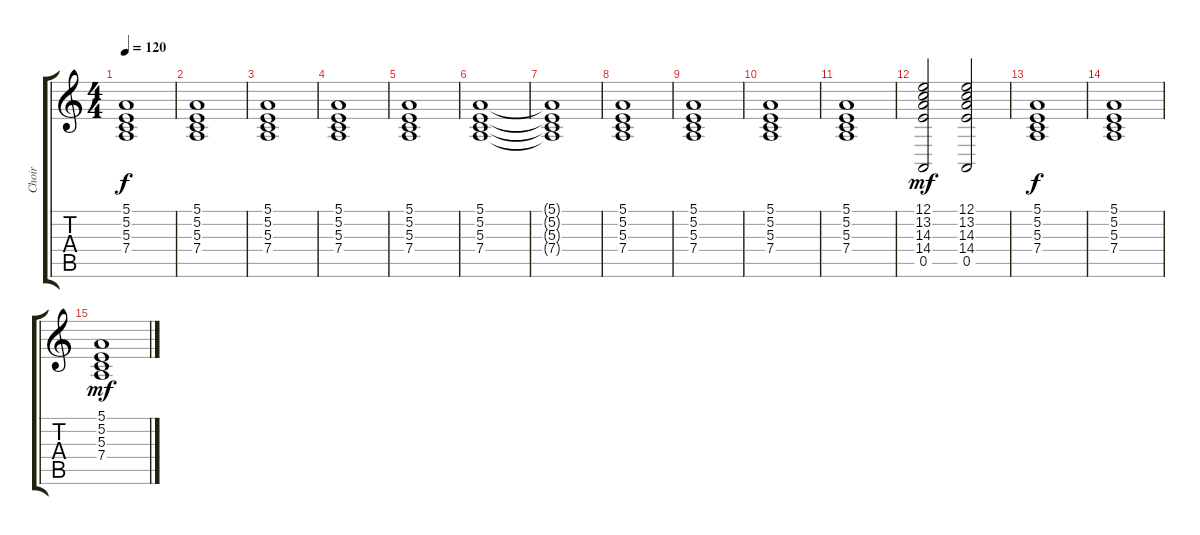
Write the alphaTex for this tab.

\track ("Choir" "Choir") {instrument choiraahs}
\staff {score tabs}
\tuning (E4 B3 G3 D3 A2 E2) {hide}
\ts (4 4)
\tempo 120
\clef g2
\ks c
(5.1 5.2 5.3 7.4).1{dy f} |
(5.1 5.2 5.3 7.4).1 |
(5.1 5.2 5.3 7.4).1 |
(5.1 5.2 5.3 7.4).1 |
(5.1 5.2 5.3 7.4).1 |
(5.1 5.2 5.3 7.4).1 |
(5.1{t} 5.2{t} 5.3{t} 7.4{t}).1 |
(5.1 5.2 5.3 7.4).1 |
(5.1 5.2 5.3 7.4).1 |
(5.1 5.2 5.3 7.4).1 |
(5.1 5.2 5.3 7.4).1 |
(12.1 13.2 14.3 14.4 0.5).2{dy mf} (12.1 13.2 14.3 14.4 0.5).2 |
(5.1 5.2 5.3 7.4).1{dy f} |
(5.1 5.2 5.3 7.4).1 |
(5.1 5.2 5.3 7.4).1{dy mf}
